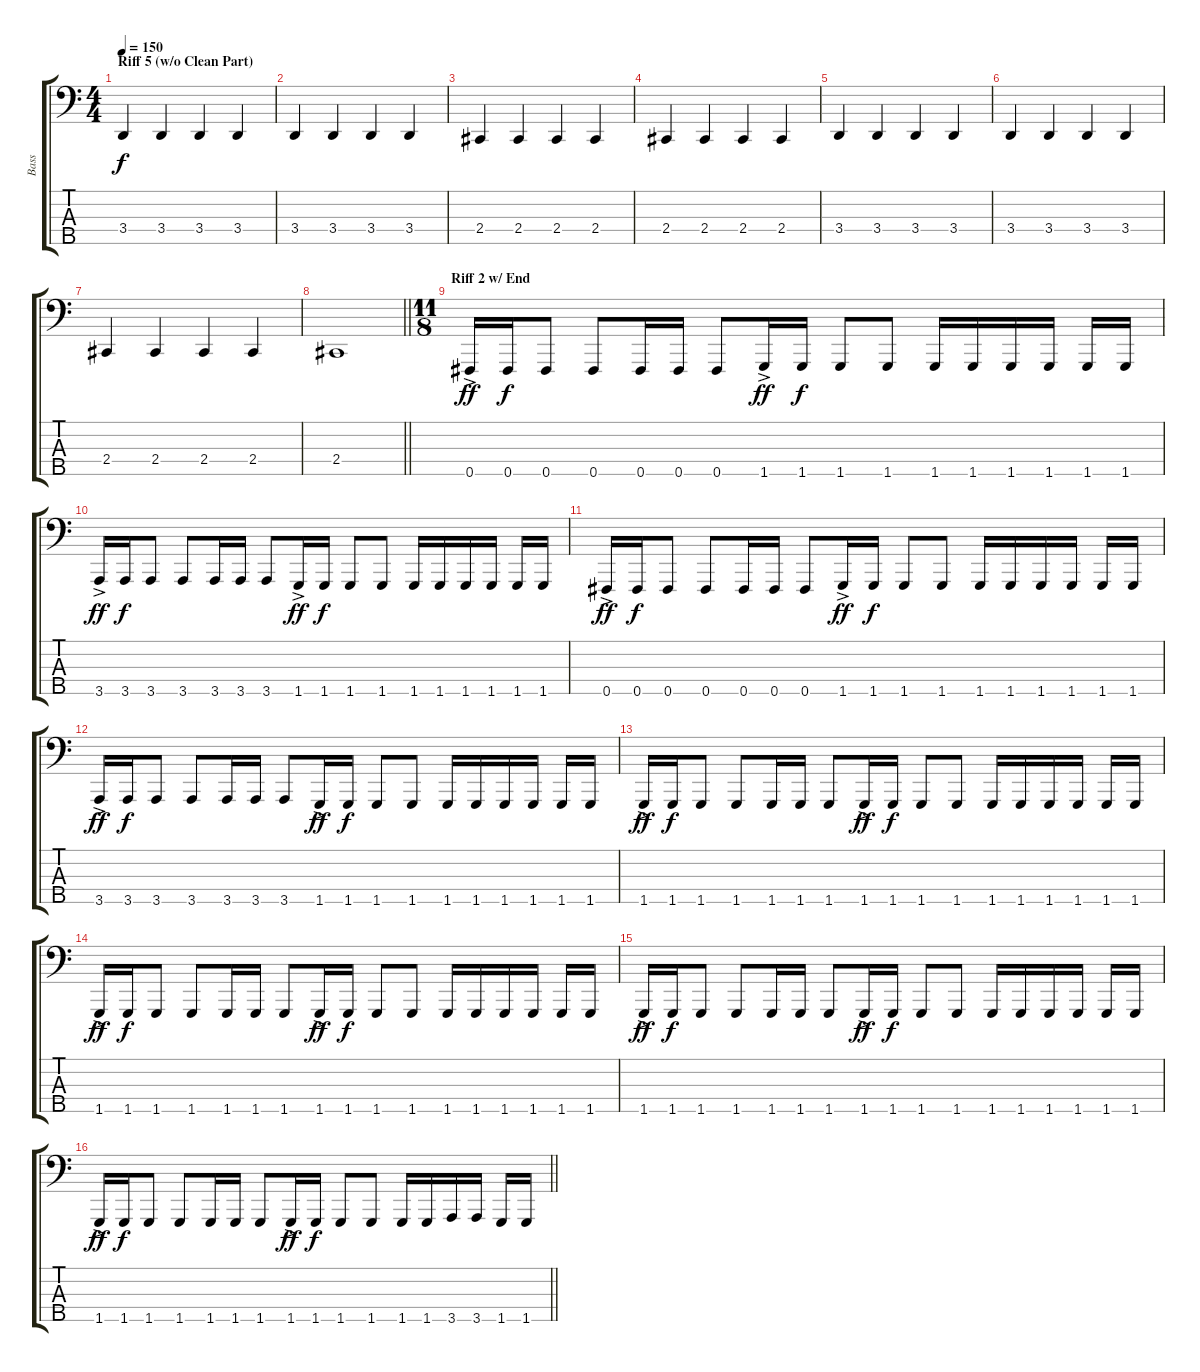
\track ("Bass" "Bass") {instrument electricbasspick}
\staff {score tabs}
\tuning (D2 A1 E1 B0 Gb0) {hide}
\ts (4 4)
\section ("" "Riff 5 (w/o Clean Part)")
\tempo 150
\clef f4
\ks c
3.4.4{dy f} 3.4.4 3.4.4 3.4.4 |
3.4.4 3.4.4 3.4.4 3.4.4 |
2.4.4 2.4.4 2.4.4 2.4.4 |
2.4.4 2.4.4 2.4.4 2.4.4 |
3.4.4 3.4.4 3.4.4 3.4.4 |
3.4.4 3.4.4 3.4.4 3.4.4 |
2.4.4 2.4.4 2.4.4 2.4.4 |
\barLineRight lightlight
2.4.1 |
\ts (11 8)
\section ("" "Riff 2 w/ End")
0.5{ac}.16{dy ff} 0.5.16{dy f} 0.5.8 0.5.8 0.5.16 0.5.16 0.5.8 1.5{ac}.16{dy ff} 1.5.16{dy f} 1.5.8 1.5.8 1.5.16 1.5.16 1.5.16 1.5.16 1.5.16 1.5.16 |
3.5{ac}.16{dy ff} 3.5.16{dy f} 3.5.8 3.5.8 3.5.16 3.5.16 3.5.8 1.5{ac}.16{dy ff} 1.5.16{dy f} 1.5.8 1.5.8 1.5.16 1.5.16 1.5.16 1.5.16 1.5.16 1.5.16 |
0.5{ac}.16{dy ff} 0.5.16{dy f} 0.5.8 0.5.8 0.5.16 0.5.16 0.5.8 1.5{ac}.16{dy ff} 1.5.16{dy f} 1.5.8 1.5.8 1.5.16 1.5.16 1.5.16 1.5.16 1.5.16 1.5.16 |
3.5{ac}.16{dy ff} 3.5.16{dy f} 3.5.8 3.5.8 3.5.16 3.5.16 3.5.8 1.5{ac}.16{dy ff} 1.5.16{dy f} 1.5.8 1.5.8 1.5.16 1.5.16 1.5.16 1.5.16 1.5.16 1.5.16 |
1.5{ac}.16{dy ff} 1.5.16{dy f} 1.5.8 1.5.8 1.5.16 1.5.16 1.5.8 1.5{ac}.16{dy ff} 1.5.16{dy f} 1.5.8 1.5.8 1.5.16 1.5.16 1.5.16 1.5.16 1.5.16 1.5.16 |
1.5{ac}.16{dy ff} 1.5.16{dy f} 1.5.8 1.5.8 1.5.16 1.5.16 1.5.8 1.5{ac}.16{dy ff} 1.5.16{dy f} 1.5.8 1.5.8 1.5.16 1.5.16 1.5.16 1.5.16 1.5.16 1.5.16 |
1.5{ac}.16{dy ff} 1.5.16{dy f} 1.5.8 1.5.8 1.5.16 1.5.16 1.5.8 1.5{ac}.16{dy ff} 1.5.16{dy f} 1.5.8 1.5.8 1.5.16 1.5.16 1.5.16 1.5.16 1.5.16 1.5.16 |
\barLineRight lightlight
1.5{ac}.16{dy ff} 1.5.16{dy f} 1.5.8 1.5.8 1.5.16 1.5.16 1.5.8 1.5{ac}.16{dy ff} 1.5.16{dy f} 1.5.8 1.5.8 1.5.16 1.5.16 3.5.16 3.5.16 1.5.16 1.5.16
